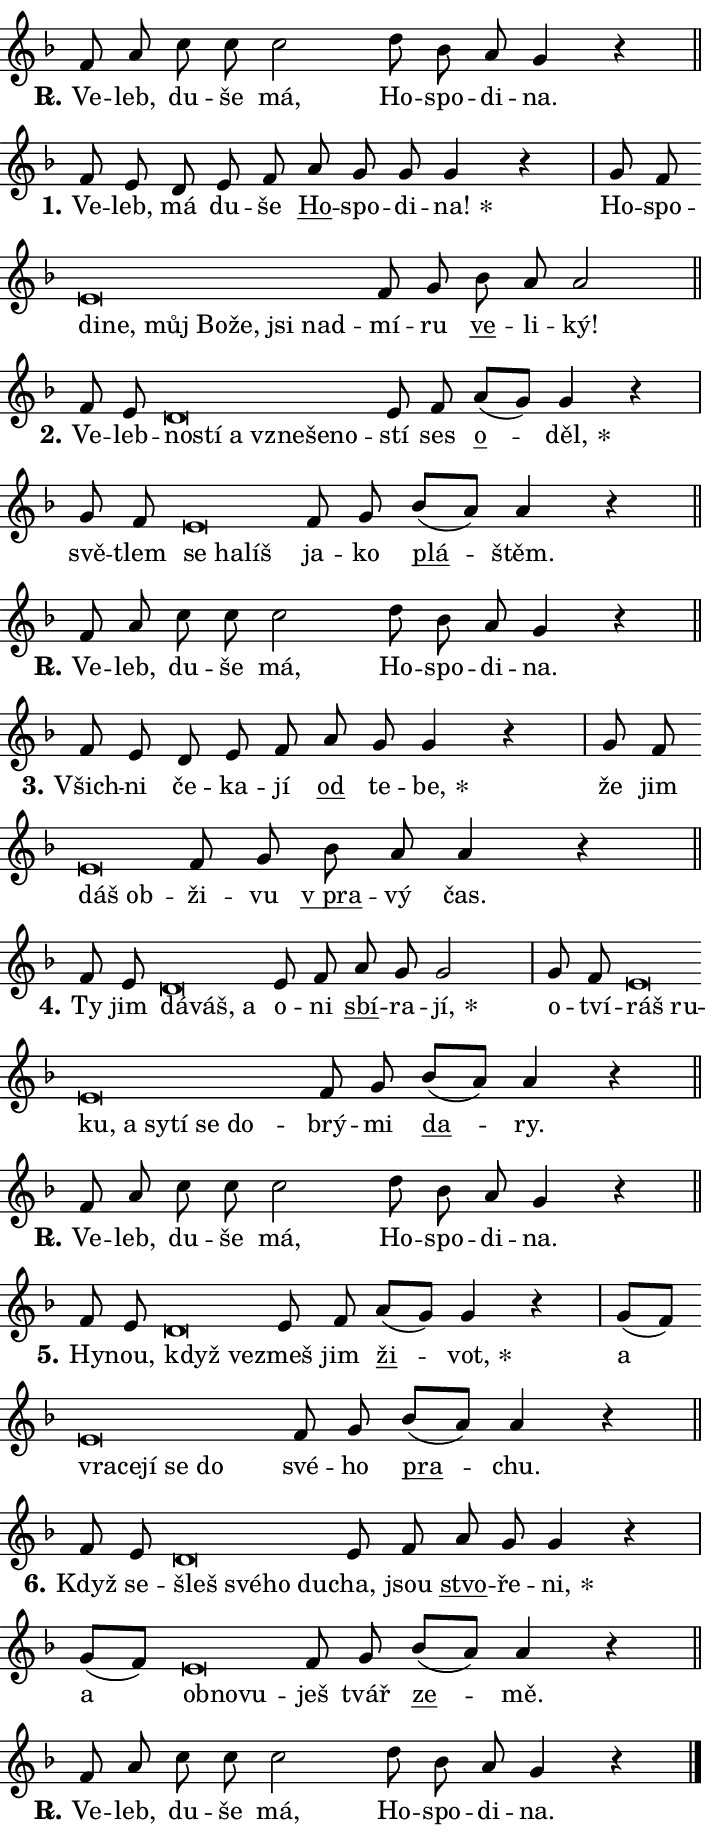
\version "2.24.0"
\header { tagline = "" }
\paper {
  indent = 0\cm
  top-margin = 0\cm
  right-margin = 0.13\cm % to fit lyric hyphens
  bottom-margin = 0\cm
  left-margin = 0\cm
  paper-width = 12\cm
  page-breaking = #ly:one-page-breaking
  system-system-spacing.basic-distance = #11
  score-system-spacing.basic-distance = #11
  ragged-last = ##f
}


%% Author: Thomas Morley
%% https://lists.gnu.org/archive/html/lilypond-user/2020-05/msg00002.html
#(define (line-position grob)
"Returns position of @var[grob} in current system:
   @code{'start}, if at first time-step
   @code{'end}, if at last time-step
   @code{'middle} otherwise
"
  (let* ((col (ly:item-get-column grob))
         (ln (ly:grob-object col 'left-neighbor))
         (rn (ly:grob-object col 'right-neighbor))
         (col-to-check-left (if (ly:grob? ln) ln col))
         (col-to-check-right (if (ly:grob? rn) rn col))
         (break-dir-left
           (and
             (ly:grob-property col-to-check-left 'non-musical #f)
             (ly:item-break-dir col-to-check-left)))
         (break-dir-right
           (and
             (ly:grob-property col-to-check-right 'non-musical #f)
             (ly:item-break-dir col-to-check-right))))
        (cond ((eqv? 1 break-dir-left) 'start)
              ((eqv? -1 break-dir-right) 'end)
              (else 'middle))))

#(define (tranparent-at-line-position vctor)
  (lambda (grob)
  "Relying on @code{line-position} select the relevant enry from @var{vctor}.
Used to determine transparency,"
    (case (line-position grob)
      ((end) (not (vector-ref vctor 0)))
      ((middle) (not (vector-ref vctor 1)))
      ((start) (not (vector-ref vctor 2))))))

noteHeadBreakVisibility =
#(define-music-function (break-visibility)(vector?)
"Makes @code{NoteHead}s transparent relying on @var{break-visibility}"
#{
  \override NoteHead.transparent =
    #(tranparent-at-line-position break-visibility)
#})

#(define delete-ledgers-for-transparent-note-heads
  (lambda (grob)
    "Reads whether a @code{NoteHead} is transparent.
If so this @code{NoteHead} is removed from @code{'note-heads} from
@var{grob}, which is supposed to be @code{LedgerLineSpanner}.
As a result ledgers are not printed for this @code{NoteHead}"
    (let* ((nhds-array (ly:grob-object grob 'note-heads))
           (nhds-list
             (if (ly:grob-array? nhds-array)
                 (ly:grob-array->list nhds-array)
                 '()))
           ;; Relies on the transparent-property being done before
           ;; Staff.LedgerLineSpanner.after-line-breaking is executed.
           ;; This is fragile ...
           (to-keep
             (remove
               (lambda (nhd)
                 (ly:grob-property nhd 'transparent #f))
               nhds-list)))
      ;; TODO find a better method to iterate over grob-arrays, similiar
      ;; to filter/remove etc for lists
      ;; For now rebuilt from scratch
      (set! (ly:grob-object grob 'note-heads)  '())
      (for-each
        (lambda (nhd)
          (ly:pointer-group-interface::add-grob grob 'note-heads nhd))
        to-keep))))

squashNotes = {
  \override NoteHead.X-extent = #'(-0.2 . 0.2)
  \override NoteHead.Y-extent = #'(-0.75 . 0)
  \override NoteHead.stencil =
    #(lambda (grob)
       (let ((pos (ly:grob-property grob 'staff-position)))
         (begin
           (if (< pos -7) (display "ERROR: Lower brevis then expected\n") (display ""))
           (if (<= pos -6) ly:text-interface::print ly:note-head::print))))
}
unSquashNotes = {
  \revert NoteHead.X-extent
  \revert NoteHead.Y-extent
  \revert NoteHead.stencil
}

hideNotes = \noteHeadBreakVisibility #begin-of-line-visible
unHideNotes = \noteHeadBreakVisibility #all-visible

% work-around for resetting accidentals
% https://lilypond.org/doc/v2.23/Documentation/notation/displaying-rhythms#unmetered-music
cadenzaMeasure = {
  \cadenzaOff
  \partial 1024 s1024
  \cadenzaOn
}

#(define-markup-command (accent layout props text) (markup?)
  "Underline accented syllable"
  (interpret-markup layout props
    #{\markup \override #'(offset . 4.3) \underline { #text }#}))

responsum = \markup \concat {
  "R" \hspace #-1.05 \path #0.1 #'((moveto 0 0.07) (lineto 0.9 0.8)) \hspace #0.05 "."
}

spaceSize = #0.6828661417322834 % exact space size for TeX Gyre Schola

\layout {
  \context {
    \Staff
    \remove "Time_signature_engraver"
    \override LedgerLineSpanner.after-line-breaking = #delete-ledgers-for-transparent-note-heads
  }
  \context {
    \Lyrics {
      \override LyricSpace.minimum-distance = \spaceSize
      \override LyricText.font-name = #"TeX Gyre Schola"
      \override LyricText.font-size = 1
      \override StanzaNumber.font-name = #"TeX Gyre Schola Bold"
      \override StanzaNumber.font-size = 1
    }
  }
  \context {
    \Score 
    \override NoteHead.text =
      #(lambda (grob) 
        (let ((pos (ly:grob-property grob 'staff-position)))
          #{\markup {
            \combine
              \halign #-0.55 \raise #(if (= pos -6) 0 0.5) \override #'(thickness . 2) \draw-line #'(3.2 . 0)
              \musicglyph "noteheads.sM1"
          }#}))
  }
}

% magnetic-lyrics.ily
%
%   written by
%     Jean Abou Samra <jean@abou-samra.fr>
%     Werner Lemberg <wl@gnu.org>
%
%   adapted by
%     Jiri Hon <jiri.hon@gmail.com>
%
% Version 2022-Apr-15

% https://www.mail-archive.com/lilypond-user@gnu.org/msg149350.html

#(define (Left_hyphen_pointer_engraver context)
   "Collect syllable-hyphen-syllable occurrences in lyrics and store
them in properties.  This engraver only looks to the left.  For
example, if the lyrics input is @code{foo -- bar}, it does the
following.

@itemize @bullet
@item
Set the @code{text} property of the @code{LyricHyphen} grob between
@q{foo} and @q{bar} to @code{foo}.

@item
Set the @code{left-hyphen} property of the @code{LyricText} grob with
text @q{foo} to the @code{LyricHyphen} grob between @q{foo} and
@q{bar}.
@end itemize

Use this auxiliary engraver in combination with the
@code{lyric-@/text::@/apply-@/magnetic-@/offset!} hook."
   (let ((hyphen #f)
         (text #f))
     (make-engraver
      (acknowledgers
       ((lyric-syllable-interface engraver grob source-engraver)
        (set! text grob)))
      (end-acknowledgers
       ((lyric-hyphen-interface engraver grob source-engraver)
        ;(when (not (grob::has-interface grob 'lyric-space-interface))
          (set! hyphen grob)));)
      ((stop-translation-timestep engraver)
       (when (and text hyphen)
         (ly:grob-set-object! text 'left-hyphen hyphen))
       (set! text #f)
       (set! hyphen #f)))))

#(define (lyric-text::apply-magnetic-offset! grob)
   "If the space between two syllables is less than the value in
property @code{LyricText@/.details@/.squash-threshold}, move the right
syllable to the left so that it gets concatenated with the left
syllable.

Use this function as a hook for
@code{LyricText@/.after-@/line-@/breaking} if the
@code{Left_@/hyphen_@/pointer_@/engraver} is active."
   (let ((hyphen (ly:grob-object grob 'left-hyphen #f)))
     (when hyphen
       (let ((left-text (ly:spanner-bound hyphen LEFT)))
         (when (grob::has-interface left-text 'lyric-syllable-interface)
           (let* ((common (ly:grob-common-refpoint grob left-text X))
                  (this-x-ext (ly:grob-extent grob common X))
                  (left-x-ext
                   (begin
                     ;; Trigger magnetism for left-text.
                     (ly:grob-property left-text 'after-line-breaking)
                     (ly:grob-extent left-text common X)))
                  ;; `delta` is the gap width between two syllables.
                  (delta (- (interval-start this-x-ext)
                            (interval-end left-x-ext)))
                  (details (ly:grob-property grob 'details))
                  (threshold (assoc-get 'squash-threshold details 0.2)))
             (when (< delta threshold)
               (let* (;; We have to manipulate the input text so that
                      ;; ligatures crossing syllable boundaries are not
                      ;; disabled.  For languages based on the Latin
                      ;; script this is essentially a beautification.
                      ;; However, for non-Western scripts it can be a
                      ;; necessity.
                      (lt (ly:grob-property left-text 'text))
                      (rt (ly:grob-property grob 'text))
                      (is-space (grob::has-interface hyphen 'lyric-space-interface))
                      (space (if is-space " " ""))
                      (extra-delta (if is-space spaceSize 0))
                      ;; Append new syllable.
                      (ltrt-space (if (and (string? lt) (string? rt))
                                (string-append lt space rt)
                                (make-concat-markup (list lt space rt))))
                      ;; Right-align `ltrt` to the right side.
                      (ltrt-space-markup (grob-interpret-markup
                               grob
                               (make-translate-markup
                                (cons (interval-length this-x-ext) 0)
                                (make-right-align-markup ltrt-space)))))
                 (begin
                   ;; Don't print `left-text`.
                   (ly:grob-set-property! left-text 'stencil #f)
                   ;; Set text and stencil (which holds all collected
                   ;; syllables so far) and shift it to the left.
                   (ly:grob-set-property! grob 'text ltrt-space)
                   (ly:grob-set-property! grob 'stencil ltrt-space-markup)
                   (ly:grob-translate-axis! grob (- (- delta extra-delta)) X))))))))))


#(define (lyric-hyphen::displace-bounds-first grob)
   ;; Make very sure this callback isn't triggered too early.
   (let ((left (ly:spanner-bound grob LEFT))
         (right (ly:spanner-bound grob RIGHT)))
     (ly:grob-property left 'after-line-breaking)
     (ly:grob-property right 'after-line-breaking)
     (ly:lyric-hyphen::print grob)))

squashThreshold = #0.4

\layout {
  \context {
    \Lyrics
    \consists #Left_hyphen_pointer_engraver
    \override LyricText.after-line-breaking =
      #lyric-text::apply-magnetic-offset!
    \override LyricHyphen.stencil = #lyric-hyphen::displace-bounds-first
    \override LyricText.details.squash-threshold = \squashThreshold
    \override LyricHyphen.minimum-distance = 0
    \override LyricHyphen.minimum-length = \squashThreshold
  }
}

squashText = \override LyricText.details.squash-threshold = 9999
unSquashText = \override LyricText.details.squash-threshold = \squashThreshold

leftText = \override LyricText.self-alignment-X = #LEFT
unLeftText = \revert LyricText.self-alignment-X

starOffset = #(lambda (grob) 
                (let ((x_offset (ly:self-alignment-interface::aligned-on-x-parent grob)))
                  (if (= x_offset 0) 0 (+ x_offset 1.2))))

star = #(define-music-function (syllable)(string?)
"Append star separator at the end of a syllable"
#{
  \once \override LyricText.X-offset = #starOffset
  \lyricmode { \markup {
    #syllable
    \override #'((font-name . "TeX Gyre Schola Bold")) \hspace #0.2 \lower #0.65 \larger "*"
  } }
#})

starAccent = #(define-music-function (syllable)(string?)
"Append star separator at the end of a syllable and make accent"
#{
  \once \override LyricText.X-offset = #starOffset
  \lyricmode { \markup {
    \accent #syllable
    \override #'((font-name . "TeX Gyre Schola Bold")) \hspace #0.2 \lower #0.65 \larger "*"
  } }
#})

breath = #(define-music-function (syllable)(string?)
"Append breathing indicator at the end of a syllable"
#{
  \lyricmode { \markup { #syllable "+" } }
#})

optionalBreath = #(define-music-function (syllable)(string?)
"Append optional breathing indicator at the end of a syllable"
#{
  \lyricmode { \markup { #syllable "(+)" } }
#})


\score {
    <<
        \new Voice = "melody" { \cadenzaOn \key f \major \relative { f'8 a c c c2 \bar "" d8 bes a g4 r \cadenzaMeasure \bar "||" \break } }
        \new Lyrics \lyricsto "melody" { \lyricmode { \set stanza = \responsum
Ve -- leb, du -- še má, Ho -- spo -- di -- na. } }
    >>
    \layout {}
}

\score {
    <<
        \new Voice = "melody" { \cadenzaOn \key f \major \relative { f'8 e d8 e8 f \bar "" a g g g4 r \cadenzaMeasure \bar "|" g8 f \bar "" \squashNotes e\breve*1/16 \hideNotes \breve*1/16 \bar "" \breve*1/16 \bar "" \breve*1/16 \bar "" \breve*1/16 \bar "" \breve*1/16 \breve*1/16 \bar "" \unHideNotes \unSquashNotes f8 g \bar "" bes a a2 \cadenzaMeasure \bar "||" \break } }
        \new Lyrics \lyricsto "melody" { \lyricmode { \set stanza = "1."
Ve -- leb, má du -- še \markup \accent Ho -- spo -- di -- \star na! Ho -- spo -- \leftText di -- \squashText ne, můj Bo -- že, jsi nad -- \unLeftText \unSquashText mí -- ru \markup \accent ve -- li -- ký! } }
    >>
    \layout {}
}

\score {
    <<
        \new Voice = "melody" { \cadenzaOn \key f \major \relative { f'8 e \bar "" \squashNotes d\breve*1/16 \hideNotes \breve*1/16 \bar "" \breve*1/16 \bar "" \breve*1/16 \bar "" \breve*1/16 \breve*1/16 \bar "" \unHideNotes \unSquashNotes e8 f \bar "" a[( g)] g4 r \cadenzaMeasure \bar "|" g8 f \bar "" \squashNotes e\breve*1/16 \hideNotes \breve*1/16 \breve*1/16 \bar "" \unHideNotes \unSquashNotes f8 g \bar "" bes[( a)] a4 r \cadenzaMeasure \bar "||" \break } }
        \new Lyrics \lyricsto "melody" { \lyricmode { \set stanza = "2."
Ve -- leb -- \leftText no -- \squashText stí a vzne -- še -- no -- \unLeftText \unSquashText stí ses \markup \accent o -- \star děl, svě -- tlem \leftText se \squashText ha -- líš \unLeftText \unSquashText ja -- ko \markup \accent plá -- štěm. } }
    >>
    \layout {}
}

\score {
    <<
        \new Voice = "melody" { \cadenzaOn \key f \major \relative { f'8 a c c c2 \bar "" d8 bes a g4 r \cadenzaMeasure \bar "||" \break } }
        \new Lyrics \lyricsto "melody" { \lyricmode { \set stanza = \responsum
Ve -- leb, du -- še má, Ho -- spo -- di -- na. } }
    >>
    \layout {}
}

\score {
    <<
        \new Voice = "melody" { \cadenzaOn \key f \major \relative { f'8 e d8 e8 f \bar "" a g g4 r \cadenzaMeasure \bar "|" g8 f \bar "" \squashNotes e\breve*1/16 \hideNotes \breve*1/16 \bar "" \unHideNotes \unSquashNotes f8 g \bar "" bes a a4 r \cadenzaMeasure \bar "||" \break } }
        \new Lyrics \lyricsto "melody" { \lyricmode { \set stanza = "3."
Všich -- ni če -- ka -- jí \markup \accent od te -- \star be, že jim \leftText dáš \squashText ob -- \unLeftText \unSquashText ži -- vu \markup \accent "v pra" -- vý čas. } }
    >>
    \layout {}
}

\score {
    <<
        \new Voice = "melody" { \cadenzaOn \key f \major \relative { f'8 e \bar "" \squashNotes d\breve*1/16 \hideNotes \breve*1/16 \breve*1/16 \bar "" \unHideNotes \unSquashNotes e8 f \bar "" a g g2 \cadenzaMeasure \bar "|" g8 f \bar "" \squashNotes e\breve*1/16 \hideNotes \breve*1/16 \bar "" \breve*1/16 \bar "" \breve*1/16 \bar "" \breve*1/16 \bar "" \breve*1/16 \bar "" \breve*1/16 \breve*1/16 \bar "" \unHideNotes \unSquashNotes f8 g \bar "" bes[( a)] a4 r \cadenzaMeasure \bar "||" \break } }
        \new Lyrics \lyricsto "melody" { \lyricmode { \set stanza = "4."
Ty jim \leftText dá -- \squashText váš, a \unLeftText \unSquashText o -- ni \markup \accent sbí -- ra -- \star jí, o -- tví -- \leftText ráš \squashText ru -- ku, a sy -- tí se do -- \unLeftText \unSquashText brý -- mi \markup \accent da -- ry. } }
    >>
    \layout {}
}

\score {
    <<
        \new Voice = "melody" { \cadenzaOn \key f \major \relative { f'8 a c c c2 \bar "" d8 bes a g4 r \cadenzaMeasure \bar "||" \break } }
        \new Lyrics \lyricsto "melody" { \lyricmode { \set stanza = \responsum
Ve -- leb, du -- še má, Ho -- spo -- di -- na. } }
    >>
    \layout {}
}

\score {
    <<
        \new Voice = "melody" { \cadenzaOn \key f \major \relative { f'8 e \bar "" \squashNotes d\breve*1/16 \hideNotes \breve*1/16 \bar "" \unHideNotes \unSquashNotes e8 f \bar "" a[( g)] g4 r \cadenzaMeasure \bar "|" g8[( f)] \bar "" \squashNotes e\breve*1/16 \hideNotes \breve*1/16 \bar "" \breve*1/16 \bar "" \breve*1/16 \breve*1/16 \bar "" \unHideNotes \unSquashNotes f8 g \bar "" bes[( a)] a4 r \cadenzaMeasure \bar "||" \break } }
        \new Lyrics \lyricsto "melody" { \lyricmode { \set stanza = "5."
Hy -- nou, \leftText když \squashText ve -- \unLeftText \unSquashText zmeš jim \markup \accent ži -- \star vot, a \leftText vra -- \squashText ce -- jí se do \unLeftText \unSquashText své -- ho \markup \accent pra -- chu. } }
    >>
    \layout {}
}

\score {
    <<
        \new Voice = "melody" { \cadenzaOn \key f \major \relative { f'8 e \bar "" \squashNotes d\breve*1/16 \hideNotes \breve*1/16 \bar "" \breve*1/16 \breve*1/16 \bar "" \unHideNotes \unSquashNotes e8 f \bar "" a g g4 r \cadenzaMeasure \bar "|" g8[( f)] \bar "" \squashNotes e\breve*1/16 \hideNotes \breve*1/16 \breve*1/16 \bar "" \unHideNotes \unSquashNotes f8 g \bar "" bes[( a)] a4 r \cadenzaMeasure \bar "||" \break } }
        \new Lyrics \lyricsto "melody" { \lyricmode { \set stanza = "6."
Když se -- \leftText šleš \squashText své -- ho du -- \unLeftText \unSquashText cha, jsou \markup \accent stvo -- ře -- \star ni, a \leftText ob -- \squashText no -- vu -- \unLeftText \unSquashText ješ tvář \markup \accent ze -- mě. } }
    >>
    \layout {}
}

\score {
    <<
        \new Voice = "melody" { \cadenzaOn \key f \major \relative { f'8 a c c c2 \bar "" d8 bes a g4 r \cadenzaMeasure \bar "||" \break } \bar "|." }
        \new Lyrics \lyricsto "melody" { \lyricmode { \set stanza = \responsum
Ve -- leb, du -- še má, Ho -- spo -- di -- na. } }
    >>
    \layout {}
}
